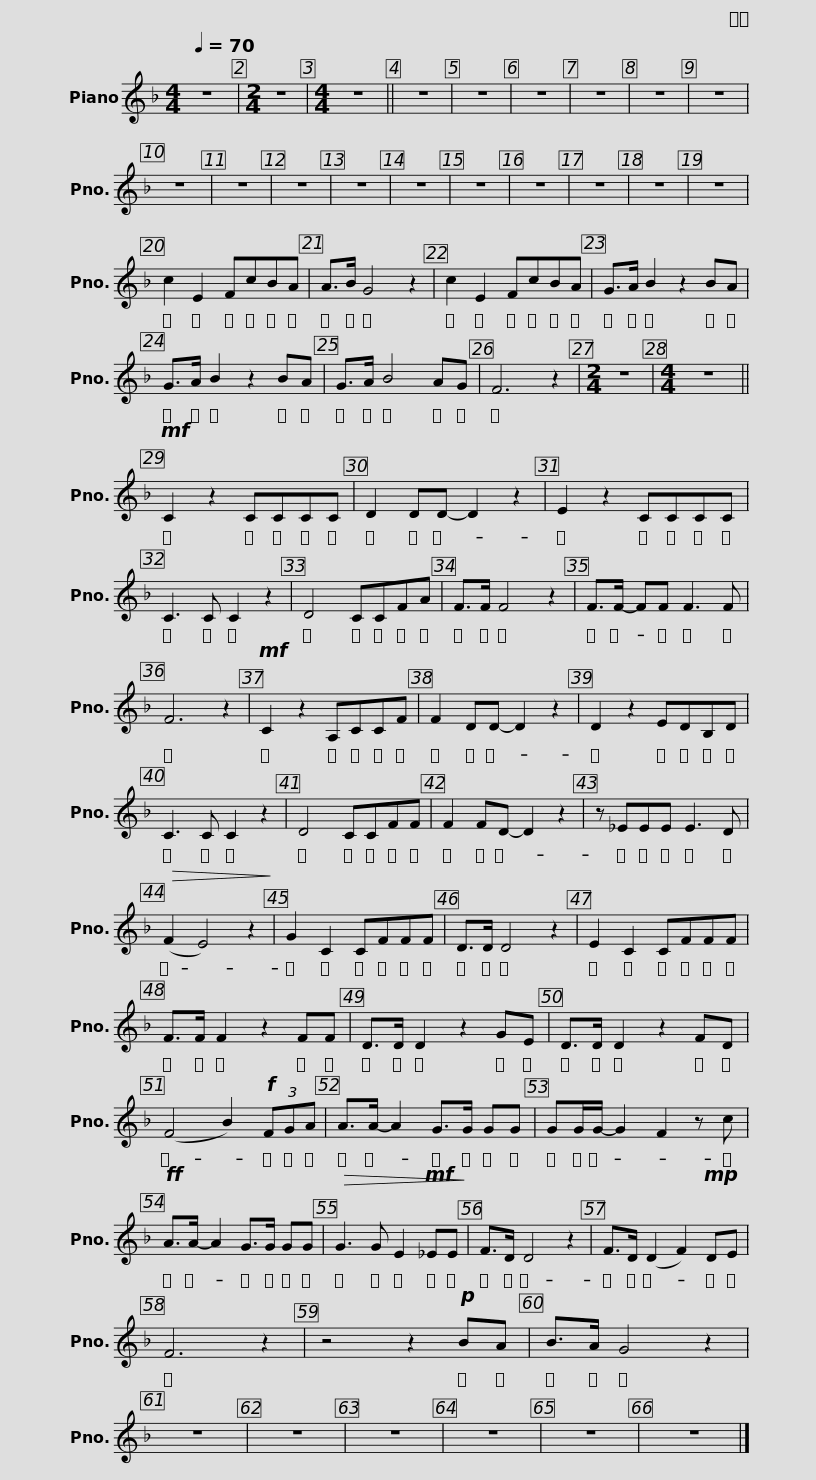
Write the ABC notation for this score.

X:1
L:1/8
Q:1/4=70
M:4/4
I:linebreak $
K:F
V:1 treble
V:1
 z8 |[M:2/4] z4 |[M:4/4] z8 || z8 | z8 |$ %5
 z8 | z8 | z8 | z8 | z8 |$ %10
 z8 | z8 | z8 | z8 | z8 |$ %15
 z8 | z8 | z8 | z8 | c2 E2 FcBA |$ %20
 A>B G4 z2 | c2 E2 FcBA | G>A B2 z2 BA | G>A B2 z2 BA |$ G>A B4 AG | %25
 F6 z2 |[M:2/4] z4 |[M:4/4] z8 ||!mf! C2 z2 CCCC |$ D2 DD- D2 z2 | %30
 E2 z2 CCCC | C3 C C2 z2 | D4 CCFA |$ F>F F4 z2 | F>F- FF F3 F | %35
 F6 z2 |!mf! C2 z2 A,CCF |$ F2 DD- D2 z2 | D2 z2 EDB,D | C3 C C2 z2 | %40
 D4 CCFF |$ F2 FD- D2 z2 | z _EEE E3 D |!>(! (F2 E4) z2!>)! | G2 C2 CFFF |$ %45
 D>D D4 z2 | E2 C2 CFFF | F>F F2 z2 FF | D>D D2 z2 GE |$ D>D D2 z2 FD | %50
 (F4 B2)!f! (3FGA | A>A- A2 G>G GG | GG/G/- G2 F2 z c |$!ff! A>A- A2 G>G GG |!>(! G3 G E2!mf! _EE!>)! | %55
 F>D D4 z2 | F>D (D2 F2)!mp! DE |$ F6 z2 | z4 z2!p! BA | B>A G4 z2 | %60
 z8 | z8 |$ z8 | z8 | z8 | %65
 z8 |] %66
